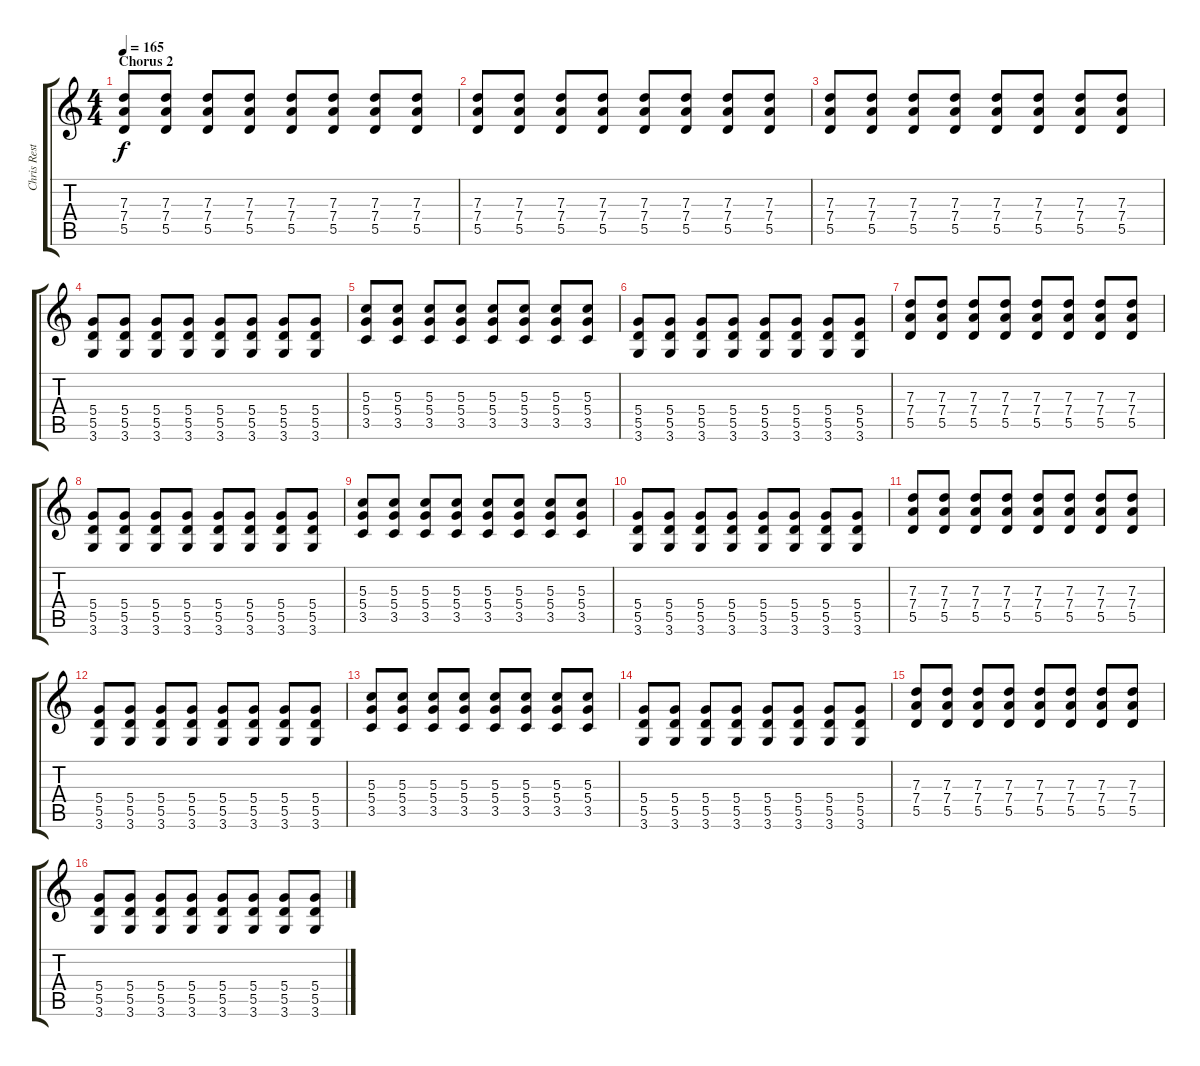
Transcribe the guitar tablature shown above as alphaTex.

\track ("Chris Rest" "Chris Rest") {instrument distortionguitar}
\staff {score tabs}
\tuning (E4 B3 G3 D3 A2 E2) {hide}
\ts (4 4)
\section ("" "Chorus 2")
\tempo 165
\clef g2
\ks c
(7.3 7.4 5.5).8{dy f} (7.3 7.4 5.5).8 (7.3 7.4 5.5).8 (7.3 7.4 5.5).8 (7.3 7.4 5.5).8 (7.3 7.4 5.5).8 (7.3 7.4 5.5).8 (7.3 7.4 5.5).8 |
(7.3 7.4 5.5).8 (7.3 7.4 5.5).8 (7.3 7.4 5.5).8 (7.3 7.4 5.5).8 (7.3 7.4 5.5).8 (7.3 7.4 5.5).8 (7.3 7.4 5.5).8 (7.3 7.4 5.5).8 |
(7.3 7.4 5.5).8 (7.3 7.4 5.5).8 (7.3 7.4 5.5).8 (7.3 7.4 5.5).8 (7.3 7.4 5.5).8 (7.3 7.4 5.5).8 (7.3 7.4 5.5).8 (7.3 7.4 5.5).8 |
(5.4 5.5 3.6).8 (5.4 5.5 3.6).8 (5.4 5.5 3.6).8 (5.4 5.5 3.6).8 (5.4 5.5 3.6).8 (5.4 5.5 3.6).8 (5.4 5.5 3.6).8 (5.4 5.5 3.6).8 |
(5.3 5.4 3.5).8 (5.3 5.4 3.5).8 (5.3 5.4 3.5).8 (5.3 5.4 3.5).8 (5.3 5.4 3.5).8 (5.3 5.4 3.5).8 (5.3 5.4 3.5).8 (5.3 5.4 3.5).8 |
(5.4 5.5 3.6).8 (5.4 5.5 3.6).8 (5.4 5.5 3.6).8 (5.4 5.5 3.6).8 (5.4 5.5 3.6).8 (5.4 5.5 3.6).8 (5.4 5.5 3.6).8 (5.4 5.5 3.6).8 |
(7.3 7.4 5.5).8 (7.3 7.4 5.5).8 (7.3 7.4 5.5).8 (7.3 7.4 5.5).8 (7.3 7.4 5.5).8 (7.3 7.4 5.5).8 (7.3 7.4 5.5).8 (7.3 7.4 5.5).8 |
(5.4 5.5 3.6).8 (5.4 5.5 3.6).8 (5.4 5.5 3.6).8 (5.4 5.5 3.6).8 (5.4 5.5 3.6).8 (5.4 5.5 3.6).8 (5.4 5.5 3.6).8 (5.4 5.5 3.6).8 |
(5.3 5.4 3.5).8 (5.3 5.4 3.5).8 (5.3 5.4 3.5).8 (5.3 5.4 3.5).8 (5.3 5.4 3.5).8 (5.3 5.4 3.5).8 (5.3 5.4 3.5).8 (5.3 5.4 3.5).8 |
(5.4 5.5 3.6).8 (5.4 5.5 3.6).8 (5.4 5.5 3.6).8 (5.4 5.5 3.6).8 (5.4 5.5 3.6).8 (5.4 5.5 3.6).8 (5.4 5.5 3.6).8 (5.4 5.5 3.6).8 |
(7.3 7.4 5.5).8 (7.3 7.4 5.5).8 (7.3 7.4 5.5).8 (7.3 7.4 5.5).8 (7.3 7.4 5.5).8 (7.3 7.4 5.5).8 (7.3 7.4 5.5).8 (7.3 7.4 5.5).8 |
(5.4 5.5 3.6).8 (5.4 5.5 3.6).8 (5.4 5.5 3.6).8 (5.4 5.5 3.6).8 (5.4 5.5 3.6).8 (5.4 5.5 3.6).8 (5.4 5.5 3.6).8 (5.4 5.5 3.6).8 |
(5.3 5.4 3.5).8 (5.3 5.4 3.5).8 (5.3 5.4 3.5).8 (5.3 5.4 3.5).8 (5.3 5.4 3.5).8 (5.3 5.4 3.5).8 (5.3 5.4 3.5).8 (5.3 5.4 3.5).8 |
(5.4 5.5 3.6).8 (5.4 5.5 3.6).8 (5.4 5.5 3.6).8 (5.4 5.5 3.6).8 (5.4 5.5 3.6).8 (5.4 5.5 3.6).8 (5.4 5.5 3.6).8 (5.4 5.5 3.6).8 |
(7.3 7.4 5.5).8 (7.3 7.4 5.5).8 (7.3 7.4 5.5).8 (7.3 7.4 5.5).8 (7.3 7.4 5.5).8 (7.3 7.4 5.5).8 (7.3 7.4 5.5).8 (7.3 7.4 5.5).8 |
(5.4 5.5 3.6).8 (5.4 5.5 3.6).8 (5.4 5.5 3.6).8 (5.4 5.5 3.6).8 (5.4 5.5 3.6).8 (5.4 5.5 3.6).8 (5.4 5.5 3.6).8 (5.4 5.5 3.6).8
